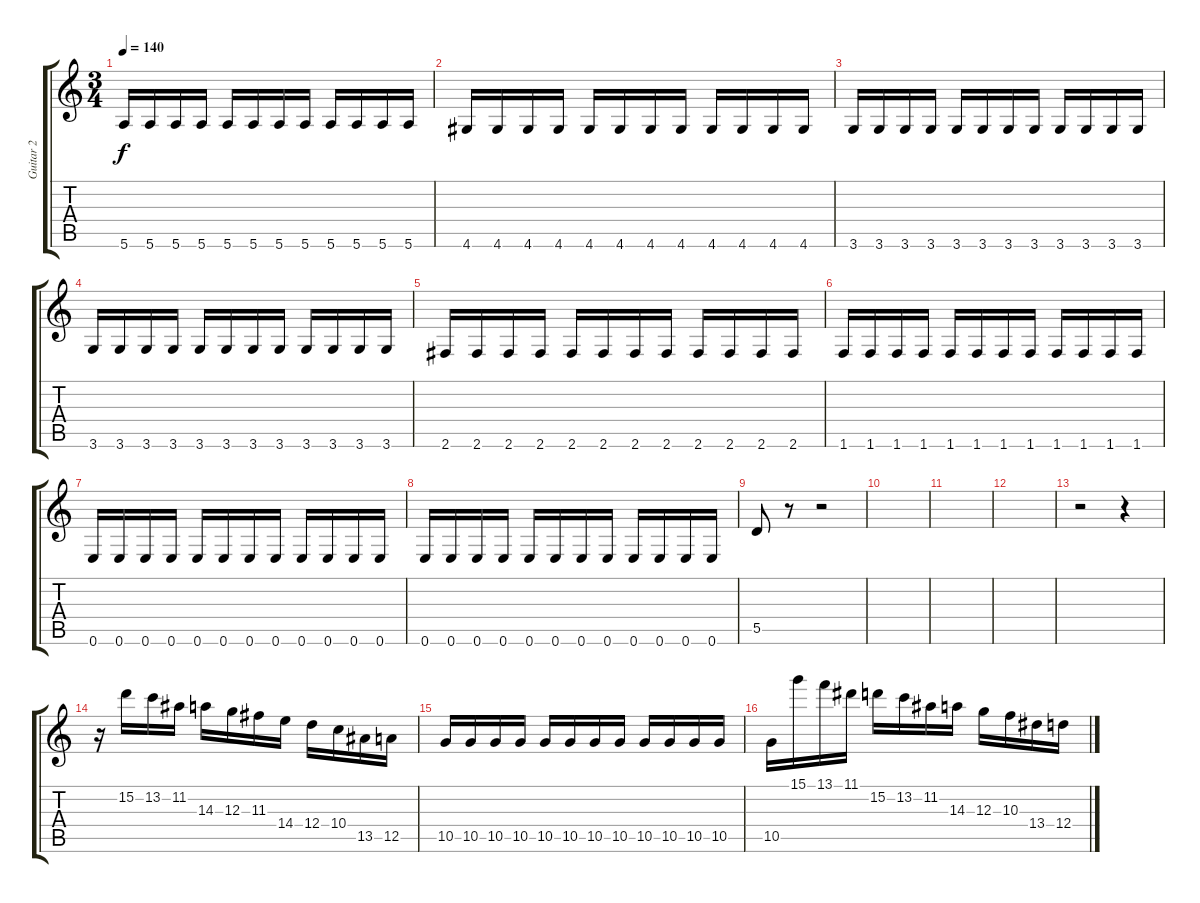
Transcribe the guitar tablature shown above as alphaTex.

\track ("Guitar 2" "Guitar 2") {instrument distortionguitar}
\staff {score tabs}
\tuning (E4 B3 G3 D3 A2 E2) {hide}
\ts (3 4)
\tempo 140
\clef g2
\ks c
5.6.16{dy f} 5.6.16 5.6.16 5.6.16 5.6.16 5.6.16 5.6.16 5.6.16 5.6.16 5.6.16 5.6.16 5.6.16 |
4.6.16 4.6.16 4.6.16 4.6.16 4.6.16 4.6.16 4.6.16 4.6.16 4.6.16 4.6.16 4.6.16 4.6.16 |
3.6.16 3.6.16 3.6.16 3.6.16 3.6.16 3.6.16 3.6.16 3.6.16 3.6.16 3.6.16 3.6.16 3.6.16 |
3.6.16 3.6.16 3.6.16 3.6.16 3.6.16 3.6.16 3.6.16 3.6.16 3.6.16 3.6.16 3.6.16 3.6.16 |
2.6.16 2.6.16 2.6.16 2.6.16 2.6.16 2.6.16 2.6.16 2.6.16 2.6.16 2.6.16 2.6.16 2.6.16 |
1.6.16 1.6.16 1.6.16 1.6.16 1.6.16 1.6.16 1.6.16 1.6.16 1.6.16 1.6.16 1.6.16 1.6.16 |
0.6.16 0.6.16 0.6.16 0.6.16 0.6.16 0.6.16 0.6.16 0.6.16 0.6.16 0.6.16 0.6.16 0.6.16 |
0.6.16 0.6.16 0.6.16 0.6.16 0.6.16 0.6.16 0.6.16 0.6.16 0.6.16 0.6.16 0.6.16 0.6.16 |
5.5.8 r.8 r.2 |
|
|
|
r.2 r.4 |
r.16 15.2.16 13.2.16 11.2.16 14.3.16 12.3.16 11.3.16 14.4.16 12.4.16 10.4.16 13.5.16 12.5.16 |
10.5.16 10.5.16 10.5.16 10.5.16 10.5.16 10.5.16 10.5.16 10.5.16 10.5.16 10.5.16 10.5.16 10.5.16 |
10.5.16 15.1.16 13.1.16 11.1.16 15.2.16 13.2.16 11.2.16 14.3.16 12.3.16 10.3.16 13.4.16 12.4.16
